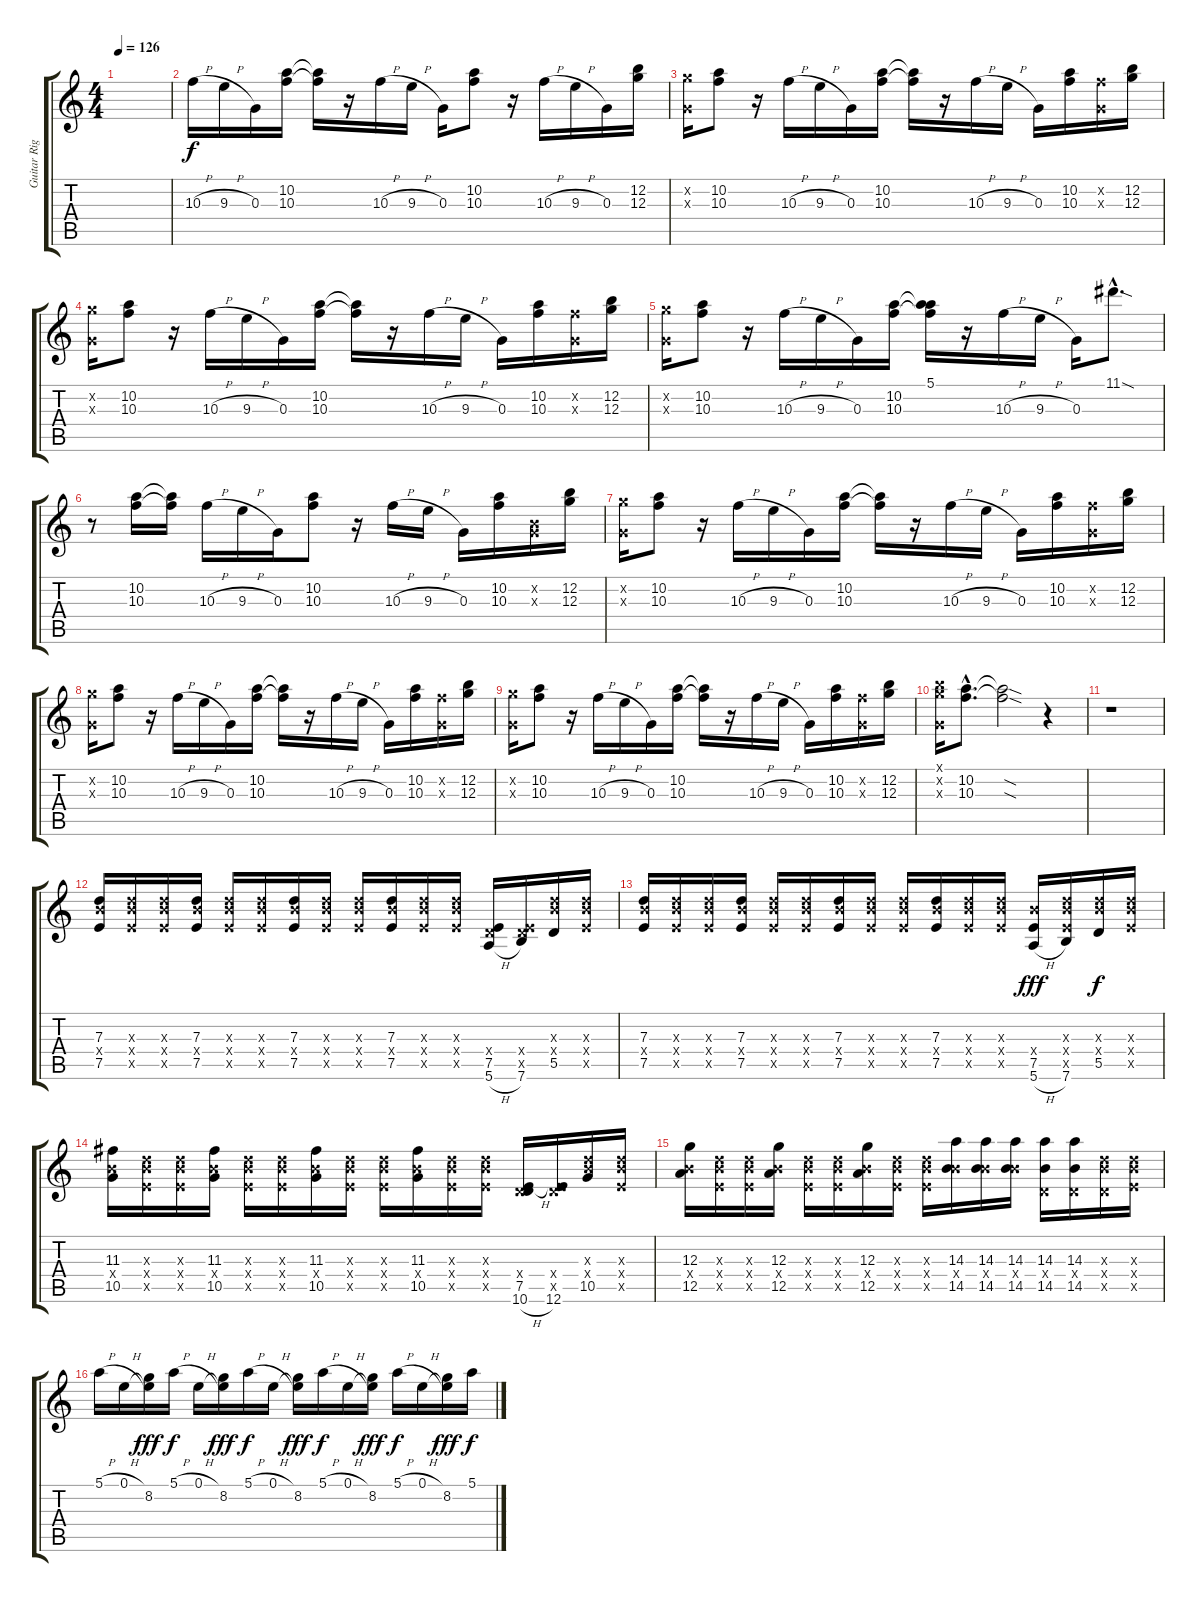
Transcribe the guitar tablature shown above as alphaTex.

\track ("Guitar Right" "Guitar Rig") {instrument distortionguitar}
\staff {score tabs}
\tuning (E4 B3 G3 D3 A2 E2) {hide}
\ts (4 4)
\tempo 126
\clef g2
\ks c
|
10.3{h}.16 9.3{h}.16 0.3.16 (10.2 10.3).16 (10.2{t} 10.3{t}).16 r.16 10.3{h}.16 9.3{h}.16 0.3.16 (10.2 10.3).8 r.16 10.3{h}.16 9.3{h}.16 0.3.16 (12.2 12.3).16 |
(8.2{x} 0.3{x}).16 (10.2 10.3).8 r.16 10.3{h}.16 9.3{h}.16 0.3.16 (10.2 10.3).16 (10.2{t} 10.3{t}).16 r.16 10.3{h}.16 9.3{h}.16 0.3.16 (10.2 10.3).16 (6.2{x} 0.3{x}).16 (12.2 12.3).16 |
(8.2{x} 0.3{x}).16 (10.2 10.3).8 r.16 10.3{h}.16 9.3{h}.16 0.3.16 (10.2 10.3).16 (10.2{t} 10.3{t}).16 r.16 10.3{h}.16 9.3{h}.16 0.3.16 (10.2 10.3).16 (6.2{x} 0.3{x}).16 (12.2 12.3).16 |
(8.2{x} 0.3{x}).16 (10.2 10.3).8 r.16 10.3{h}.16 9.3{h}.16 0.3.16 (10.2 10.3).16 (5.1 10.2{t} 10.3{t}).16 r.16 10.3{h}.16 9.3{h}.16 0.3.16 11.1{sod hac}.8{d} |
r.8 (10.2 10.3).16 (10.2{t} 10.3{t}).16 10.3{h}.16 9.3{h}.16 0.3.16 (10.2 10.3).8 r.16 10.3{h}.16 9.3{h}.16 0.3.16 (10.2 10.3).16 (0.2{x} 0.3{x}).16 (12.2 12.3).16 |
(8.2{x} 0.3{x}).16 (10.2 10.3).8 r.16 10.3{h}.16 9.3{h}.16 0.3.16 (10.2 10.3).16 (10.2{t} 10.3{t}).16 r.16 10.3{h}.16 9.3{h}.16 0.3.16 (10.2 10.3).16 (6.2{x} 0.3{x}).16 (12.2 12.3).16 |
(8.2{x} 0.3{x}).16 (10.2 10.3).8 r.16 10.3{h}.16 9.3{h}.16 0.3.16 (10.2 10.3).16 (10.2{t} 10.3{t}).16 r.16 10.3{h}.16 9.3{h}.16 0.3.16 (10.2 10.3).16 (6.2{x} 0.3{x}).16 (12.2 12.3).16 |
(8.2{x} 0.3{x}).16 (10.2 10.3).8 r.16 10.3{h}.16 9.3{h}.16 0.3.16 (10.2 10.3).16 (10.2{t} 10.3{t}).16 r.16 10.3{h}.16 9.3{h}.16 0.3.16 (10.2 10.3).16 (6.2{x} 0.3{x}).16 (12.2 12.3).16 |
(7.1{x} 8.2{x} 0.3{x}).16 (10.2{hac} 10.3{hac}).8{d} (10.2{sod t} 10.3{sod t}).2 r.4 |
r.1 |
(7.3 9.4{x} 7.5).16 (7.3{x} 9.4{x} 7.5{x}).16 (7.3{x} 9.4{x} 7.5{x}).16 (7.3 9.4{x} 7.5).16 (7.3{x} 9.4{x} 7.5{x}).16 (7.3{x} 9.4{x} 7.5{x}).16 (7.3 9.4{x} 7.5).16 (7.3{x} 9.4{x} 7.5{x}).16 (7.3{x} 9.4{x} 7.5{x}).16 (7.3 9.4{x} 7.5).16 (7.3{x} 9.4{x} 7.5{x}).16 (7.3{x} 9.4{x} 7.5{x}).16 (0.4{x} 7.5 5.6{h}).16 (0.4{x} 7.5{x} 7.6).16 (7.3{x} 9.4{x} 5.5).16 (7.3{x} 9.4{x} 7.5{x}).16 |
(7.3 9.4{x} 7.5).16 (7.3{x} 9.4{x} 7.5{x}).16 (7.3{x} 9.4{x} 7.5{x}).16 (7.3 9.4{x} 7.5).16 (7.3{x} 9.4{x} 7.5{x}).16 (7.3{x} 9.4{x} 7.5{x}).16 (7.3 9.4{x} 7.5).16 (7.3{x} 9.4{x} 7.5{x}).16 (7.3{x} 9.4{x} 7.5{x}).16 (7.3 9.4{x} 7.5).16 (7.3{x} 9.4{x} 7.5{x}).16 (7.3{x} 9.4{x} 7.5{x}).16 (9.4{x} 7.5 5.6{h}).16{dy fff} (7.3{x} 9.4{x} 7.5{x} 7.6).16 (7.3{x} 9.4{x} 5.5).16{dy f} (7.3{x} 9.4{x} 7.5{x}).16 |
(11.3 9.4{x} 10.5).16 (7.3{x} 9.4{x} 7.5{x}).16 (7.3{x} 9.4{x} 7.5{x}).16 (11.3 9.4{x} 10.5).16 (7.3{x} 9.4{x} 7.5{x}).16 (7.3{x} 9.4{x} 7.5{x}).16 (11.3 9.4{x} 10.5).16 (7.3{x} 9.4{x} 7.5{x}).16 (7.3{x} 9.4{x} 7.5{x}).16 (11.3 9.4{x} 10.5).16 (7.3{x} 9.4{x} 7.5{x}).16 (7.3{x} 9.4{x} 7.5{x}).16 (0.4{x} 7.5 10.6{h}).16 (0.4{x} 7.5{x} 12.6).16 (7.3{x} 9.4{x} 10.5).16 (7.3{x} 9.4{x} 7.5{x}).16 |
(12.3 9.4{x} 12.5).16 (7.3{x} 9.4{x} 7.5{x}).16 (7.3{x} 9.4{x} 7.5{x}).16 (12.3 9.4{x} 12.5).16 (7.3{x} 9.4{x} 7.5{x}).16 (7.3{x} 9.4{x} 7.5{x}).16 (12.3 9.4{x} 12.5).16 (7.3{x} 9.4{x} 7.5{x}).16 (7.3{x} 9.4{x} 7.5{x}).16 (14.3 9.4{x} 14.5).16 (14.3 9.4{x} 14.5).16 (14.3 9.4{x} 14.5).16 (14.3 0.4{x} 14.5).16 (14.3 0.4{x} 14.5).16 (7.3{x} 9.4{x} 5.5{x}).16 (7.3{x} 9.4{x} 7.5{x}).16 |
5.1{h}.16 0.1{h}.16 (0.1{t} 8.2).16{dy fff} 5.1{h}.16{dy f} 0.1{h}.16 (0.1{t} 8.2).16{dy fff} 5.1{h}.16{dy f} 0.1{h}.16 (0.1{t} 8.2).16{dy fff} 5.1{h}.16{dy f} 0.1{h}.16 (0.1{t} 8.2).16{dy fff} 5.1{h}.16{dy f} 0.1{h}.16 (0.1{t} 8.2).16{dy fff} 5.1{h}.16{dy f}
